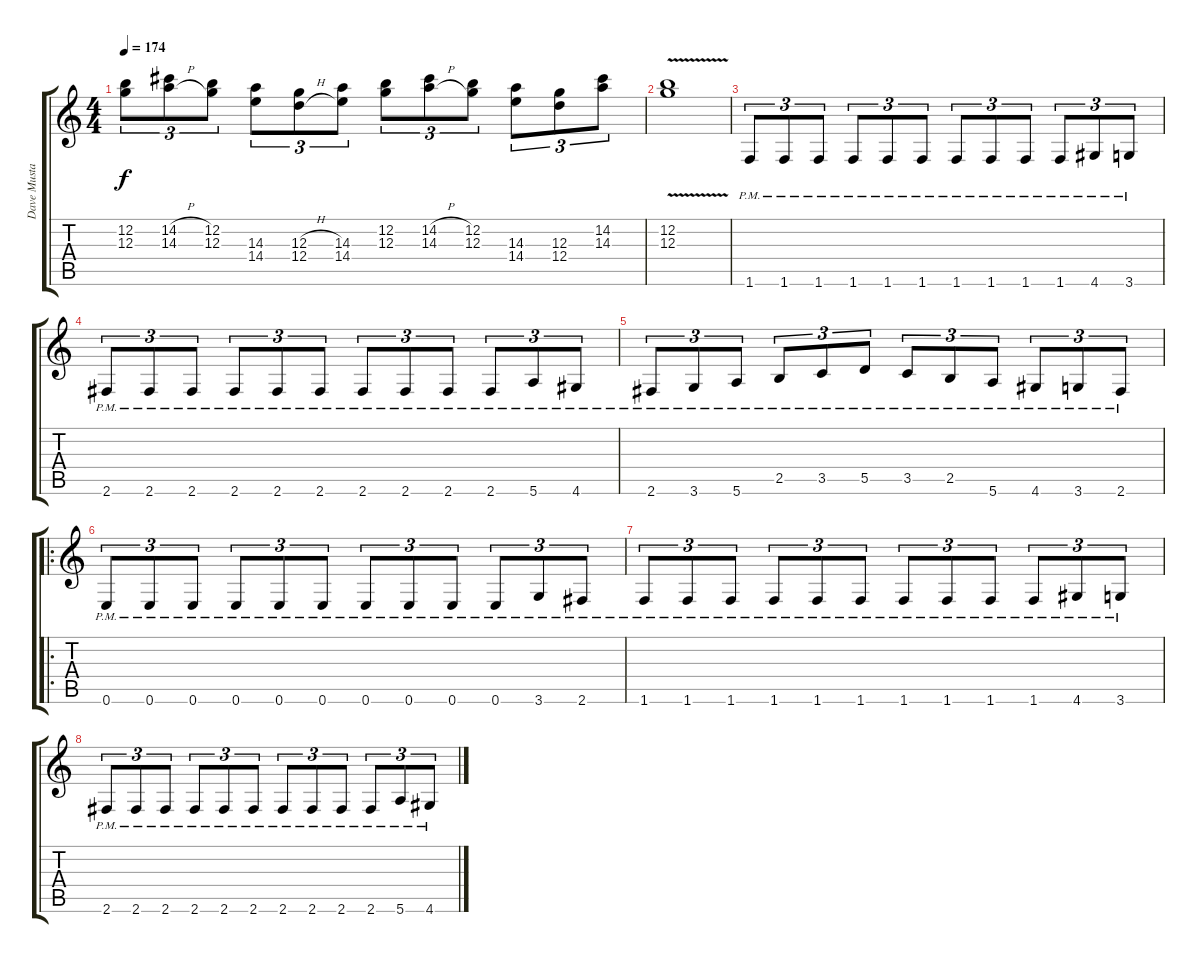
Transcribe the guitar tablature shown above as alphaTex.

\track ("Dave Mustaine" "Dave Musta") {instrument distortionguitar}
\staff {score tabs}
\tuning (E4 B3 G3 D3 A2 E2) {hide}
\ts (4 4)
\tempo 174
\clef g2
\ks c
(12.2 12.3).8{tu (3 2) dy f} (14.2{h} 14.3{h}).8{tu (3 2)} (12.2 12.3).8{tu (3 2)} (14.3 14.4).8{tu (3 2)} (12.3{h} 12.4{h}).8{tu (3 2)} (14.3 14.4).8{tu (3 2)} (12.2 12.3).8{tu (3 2)} (14.2{h} 14.3{h}).8{tu (3 2)} (12.2 12.3).8{tu (3 2)} (14.3 14.4).8{tu (3 2)} (12.3 12.4).8{tu (3 2)} (14.2 14.3).8{tu (3 2)} |
(12.2{v} 12.3{v}).1 |
1.6{pm}.8{tu (3 2)} 1.6{pm}.8{tu (3 2)} 1.6{pm}.8{tu (3 2)} 1.6{pm}.8{tu (3 2)} 1.6{pm}.8{tu (3 2)} 1.6{pm}.8{tu (3 2)} 1.6{pm}.8{tu (3 2)} 1.6{pm}.8{tu (3 2)} 1.6{pm}.8{tu (3 2)} 1.6{pm}.8{tu (3 2)} 4.6{pm}.8{tu (3 2)} 3.6{pm}.8{tu (3 2)} |
2.6{pm}.8{tu (3 2)} 2.6{pm}.8{tu (3 2)} 2.6{pm}.8{tu (3 2)} 2.6{pm}.8{tu (3 2)} 2.6{pm}.8{tu (3 2)} 2.6{pm}.8{tu (3 2)} 2.6{pm}.8{tu (3 2)} 2.6{pm}.8{tu (3 2)} 2.6{pm}.8{tu (3 2)} 2.6{pm}.8{tu (3 2)} 5.6{pm}.8{tu (3 2)} 4.6{pm}.8{tu (3 2)} |
2.6{pm}.8{tu (3 2)} 3.6{pm}.8{tu (3 2)} 5.6{pm}.8{tu (3 2)} 2.5{pm}.8{tu (3 2)} 3.5{pm}.8{tu (3 2)} 5.5{pm}.8{tu (3 2)} 3.5{pm}.8{tu (3 2)} 2.5{pm}.8{tu (3 2)} 5.6{pm}.8{tu (3 2)} 4.6{pm}.8{tu (3 2)} 3.6{pm}.8{tu (3 2)} 2.6{pm}.8{tu (3 2)} |
\ro
0.6{pm}.8{tu (3 2)} 0.6{pm}.8{tu (3 2)} 0.6{pm}.8{tu (3 2)} 0.6{pm}.8{tu (3 2)} 0.6{pm}.8{tu (3 2)} 0.6{pm}.8{tu (3 2)} 0.6{pm}.8{tu (3 2)} 0.6{pm}.8{tu (3 2)} 0.6{pm}.8{tu (3 2)} 0.6{pm}.8{tu (3 2)} 3.6{pm}.8{tu (3 2)} 2.6{pm}.8{tu (3 2)} |
1.6{pm}.8{tu (3 2)} 1.6{pm}.8{tu (3 2)} 1.6{pm}.8{tu (3 2)} 1.6{pm}.8{tu (3 2)} 1.6{pm}.8{tu (3 2)} 1.6{pm}.8{tu (3 2)} 1.6{pm}.8{tu (3 2)} 1.6{pm}.8{tu (3 2)} 1.6{pm}.8{tu (3 2)} 1.6{pm}.8{tu (3 2)} 4.6{pm}.8{tu (3 2)} 3.6{pm}.8{tu (3 2)} |
2.6{pm}.8{tu (3 2)} 2.6{pm}.8{tu (3 2)} 2.6{pm}.8{tu (3 2)} 2.6{pm}.8{tu (3 2)} 2.6{pm}.8{tu (3 2)} 2.6{pm}.8{tu (3 2)} 2.6{pm}.8{tu (3 2)} 2.6{pm}.8{tu (3 2)} 2.6{pm}.8{tu (3 2)} 2.6{pm}.8{tu (3 2)} 5.6{pm}.8{tu (3 2)} 4.6{pm}.8{tu (3 2)}
